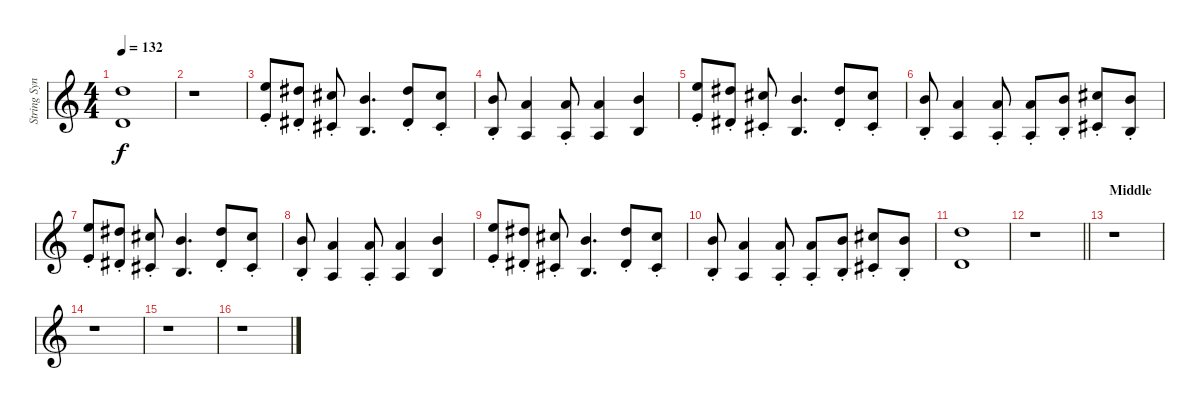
\track ("String Synth" "String Syn") {instrument stringensemble1}
\staff {score}
\tuning (E4 B3 G3 D3 A2 E2) {hide}
\ts (4 4)
\tempo 132
\clef g2
\ks c
(10.1 12.4).1{dy f} |
r.1 |
(0.1 17.2{st}).8 (16.2{st} 18.5).8 (18.3{st} 16.5).8 (0.2 16.3).4{d} (16.2{st} 18.5).8 (18.3{st} 16.5).8 |
(0.2 16.3{st}).8 (14.3 12.5).4 (14.3{st} 12.5).8 (14.3 12.5).4 (12.2 14.5).4 |
(12.1{st} 14.4).8 (11.1{st} 13.4).8 (9.1{st} 11.4).8 (7.1 9.4).4{d} (11.1{st} 8.3).8 (9.1{st} 11.4).8 |
(7.1{st} 0.2).8 (5.1 7.4).4 (5.1{st} 7.4).8 (5.1{st} 7.4).8 (7.1{st} 0.2).8 (9.1{st} 11.4).8 (7.1{st} 0.2).8 |
(12.1{st} 9.3).8 (11.1{st} 13.4).8 (9.1{st} 11.4).8 (7.1 0.2).4{d} (11.1{st} 13.4).8 (9.1{st} 11.4).8 |
(7.1{st} 0.2).8 (5.1 7.4).4 (5.1{st} 7.4).8 (5.1 7.4).4 (7.1 0.2).4 |
(12.1{st} 9.3).8 (11.1{st} 13.4).8 (9.1{st} 11.4).8 (7.1 0.2).4{d} (11.1{st} 13.4).8 (9.1{st} 11.4).8 |
(7.1{st} 0.2).8 (5.1 7.4).4 (5.1{st} 7.4).8 (5.1{st} 7.4).8 (7.1{st} 0.2).8 (9.1{st} 11.4).8 (7.1{st} 0.2).8 |
(10.1 12.4).1 |
\barLineRight lightlight
r.1 |
\section ("" "Middle")
r.1 |
r.1 |
r.1 |
r.1
